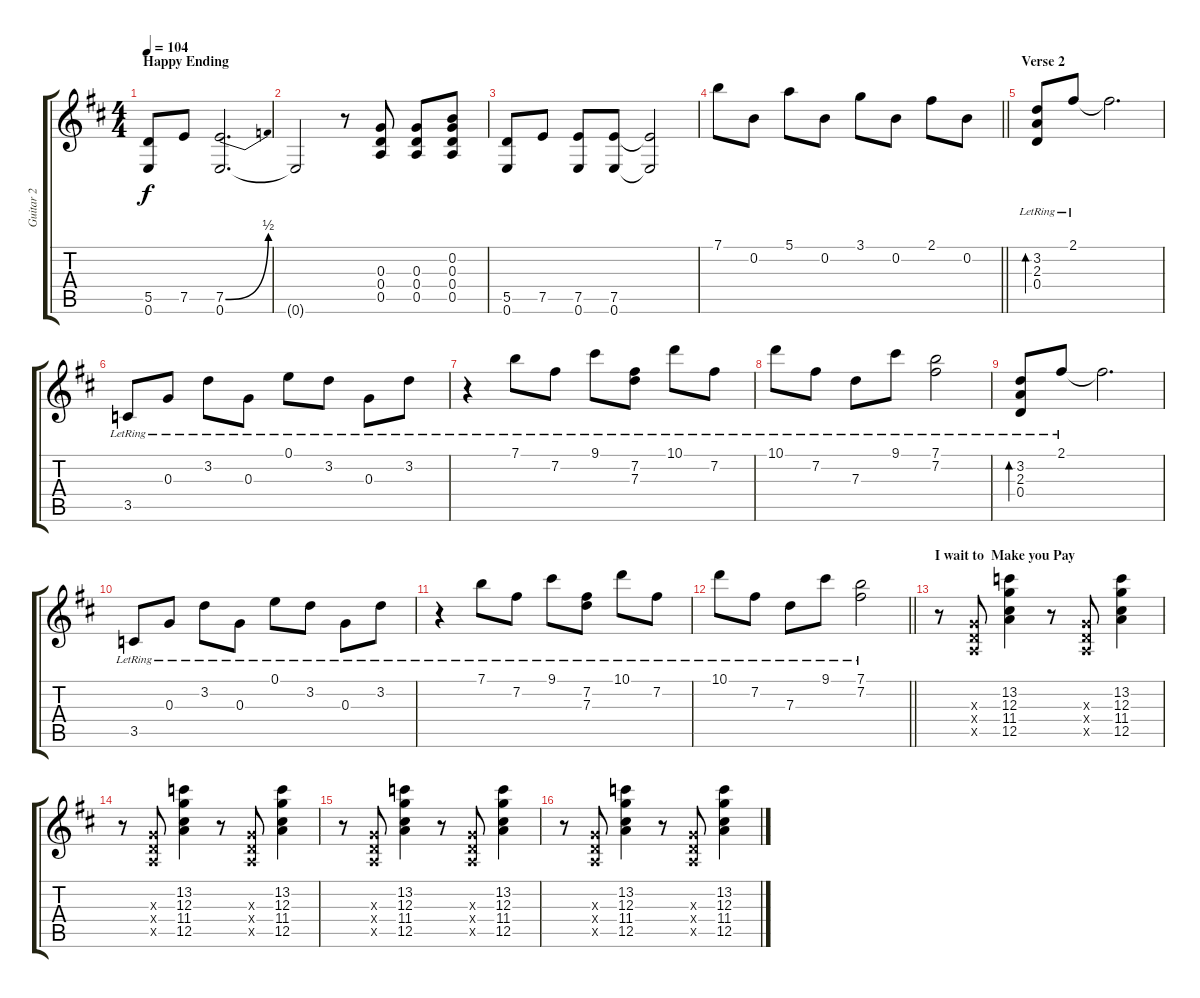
\track ("Guitar 2" "Guitar 2") {instrument electricguitarclean}
\staff {score tabs}
\tuning (E4 B3 G3 D3 A2 E2) {hide}
\ts (4 4)
\section ("" "Happy Ending")
\tempo 104
\clef g2
\ks d
(5.5 0.6).8{dy f} 7.5.8 (7.5{be (bend 0 0 60 2)} 0.6).2{d} |
0.6{t}.2 r.8 (0.3 0.4 0.5).8 (0.3 0.4 0.5).8 (0.2 0.3 0.4 0.5).8 |
(5.5 0.6).8 7.5.8 (7.5 0.6).8 (7.5 0.6).8 (7.5{t} 0.6{t}).2 |
\barLineRight lightlight
7.1.8 0.2.8 5.1.8 0.2.8 3.1.8 0.2.8 2.1.8 0.2.8 |
\section ("" "Verse 2")
(3.2{lr} 2.3{lr} 0.4{lr}).8{bd 120} 2.1{lr}.8 2.1{t}.2{d} |
3.5{lr}.8 0.3{lr}.8 3.2{lr}.8 0.3{lr}.8 0.1{lr}.8 3.2{lr}.8 0.3{lr}.8 3.2{lr}.8 |
r.4 7.1{lr}.8 7.2{lr}.8 9.1{lr}.8 (7.2{lr} 7.3{lr}).8 10.1{lr}.8 7.2{lr}.8 |
10.1{lr}.8 7.2{lr}.8 7.3{lr}.8 9.1{lr}.8 (7.1{lr} 7.2{lr}).2 |
(3.2{lr} 2.3{lr} 0.4{lr}).8{bd 120} 2.1{lr}.8 2.1{t}.2{d} |
3.5{lr}.8 0.3{lr}.8 3.2{lr}.8 0.3{lr}.8 0.1{lr}.8 3.2{lr}.8 0.3{lr}.8 3.2{lr}.8 |
r.4 7.1{lr}.8 7.2{lr}.8 9.1{lr}.8 (7.2{lr} 7.3{lr}).8 10.1{lr}.8 7.2{lr}.8 |
\barLineRight lightlight
10.1{lr}.8 7.2{lr}.8 7.3{lr}.8 9.1{lr}.8 (7.1{lr} 7.2{lr}).2 |
\section ("" "I wait to  Make you Pay")
r.8 (0.3{x} 0.4{x} 0.5{x}).8 (13.2 12.3 11.4 12.5).4 r.8 (0.3{x} 0.4{x} 0.5{x}).8 (13.2 12.3 11.4 12.5).4 |
r.8 (0.3{x} 0.4{x} 0.5{x}).8 (13.2 12.3 11.4 12.5).4 r.8 (0.3{x} 0.4{x} 0.5{x}).8 (13.2 12.3 11.4 12.5).4 |
r.8 (0.3{x} 0.4{x} 0.5{x}).8 (13.2 12.3 11.4 12.5).4 r.8 (0.3{x} 0.4{x} 0.5{x}).8 (13.2 12.3 11.4 12.5).4 |
r.8 (0.3{x} 0.4{x} 0.5{x}).8 (13.2 12.3 11.4 12.5).4 r.8 (0.3{x} 0.4{x} 0.5{x}).8 (13.2 12.3 11.4 12.5).4
